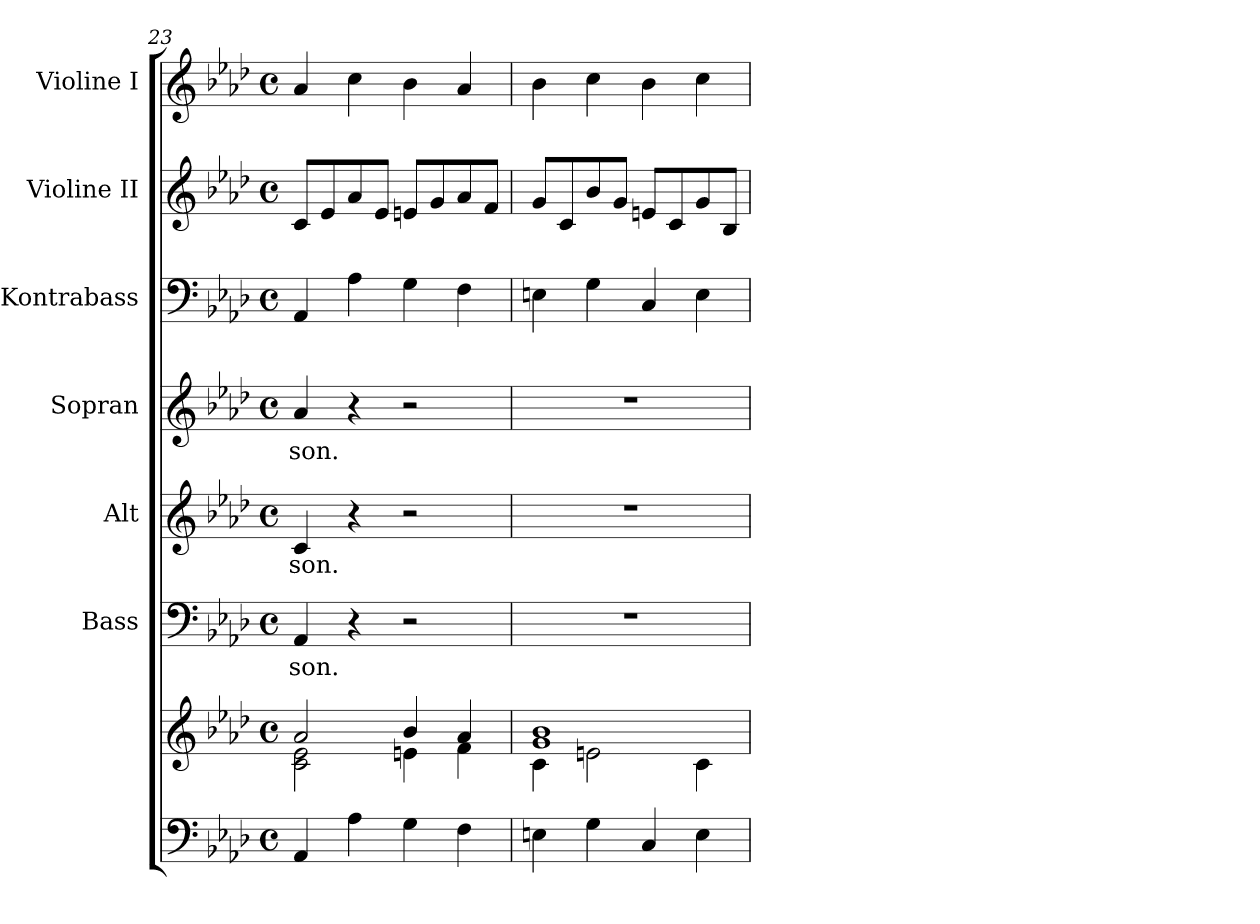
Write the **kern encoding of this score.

**kern	**kern	**kern	**text	**kern	**text	**kern	**text	**kern	**kern	**kern
*part7	*part7	*part6	*part6	*part5	*part5	*part4	*part4	*part3	*part2	*part1
*staff8	*staff7	*staff6	*staff6	*staff5	*staff5	*staff4	*staff4	*staff3	*staff2	*staff1
*	*	*I"Bass	*	*I"Alt	*	*I"Sopran	*	*I"Kontrabass	*I"Violine II	*I"Violine I
*	*	*I'B.	*	*I'A.	*	*I'S.	*	*I'Kb.	*I'Vl. II	*I'Vl. I
*clefF4	*clefG2	*clefF4	*	*clefG2	*	*clefG2	*	*clefF4	*clefG2	*clefG2
*	*	*	*	*	*	*	*	*ITrd7c12	*	*
*k[b-e-a-d-]	*k[b-e-a-d-]	*k[b-e-a-d-]	*	*k[b-e-a-d-]	*	*k[b-e-a-d-]	*	*k[b-e-a-d-]	*k[b-e-a-d-]	*k[b-e-a-d-]
*A-:	*A-:	*A-:	*	*A-:	*	*A-:	*	*A-:	*A-:	*A-:
*M4/4	*M4/4	*M4/4	*	*M4/4	*	*M4/4	*	*M4/4	*M4/4	*M4/4
*met(c)	*met(c)	*met(c)	*	*met(c)	*	*met(c)	*	*met(c)	*met(c)	*met(c)
=23	=23	=23	=23	=23	=23	=23	=23	=23	=23	=23
*	*^	*	*	*	*	*	*	*	*	*
!	!	!	!	!LO:LY:b	!	!LO:LY:b	!	!LO:LY:b	!	!	!
4AA-/	2a-/	2c\ 2e-\	4AA-/	-son.	4c/	-son.	4a-/	-son.	4AAA-/	8c/L	4a-/
.	.	.	.	.	.	.	.	.	.	8e-/	.
4A-\	.	.	4r	.	4r	.	4r	.	4AA-\	8a-/	4cc\
.	.	.	.	.	.	.	.	.	.	8e-/J	.
4G\	4b-/	4en\	2r	.	2r	.	2r	.	4GG\	8en/L	4b-\
.	.	.	.	.	.	.	.	.	.	8g/	.
4F\	4a-/	4f\	.	.	.	.	.	.	4FF\	8a-/	4a-/
.	.	.	.	.	.	.	.	.	.	8f/J	.
=24	=24	=24	=24	=24	=24	=24	=24	=24	=24	=24	=24
4En\	1g 1b-	4c\	1r	.	1r	.	1r	.	4EEn\	8g/L	4b-\
.	.	.	.	.	.	.	.	.	.	8c/	.
4G\	.	2en\	.	.	.	.	.	.	4GG\	8b-/	4cc\
.	.	.	.	.	.	.	.	.	.	8g/J	.
4C/	.	.	.	.	.	.	.	.	4CC/	8en/L	4b-\
.	.	.	.	.	.	.	.	.	.	8c/	.
4E\	.	4c\	.	.	.	.	.	.	4EE\	8g/	4cc\
.	.	.	.	.	.	.	.	.	.	8B-/J	.
*	*v	*v	*	*	*	*	*	*	*	*	*
=	=	=	=	=	=	=	=	=	=	=
*-	*-	*-	*-	*-	*-	*-	*-	*-	*-	*-
